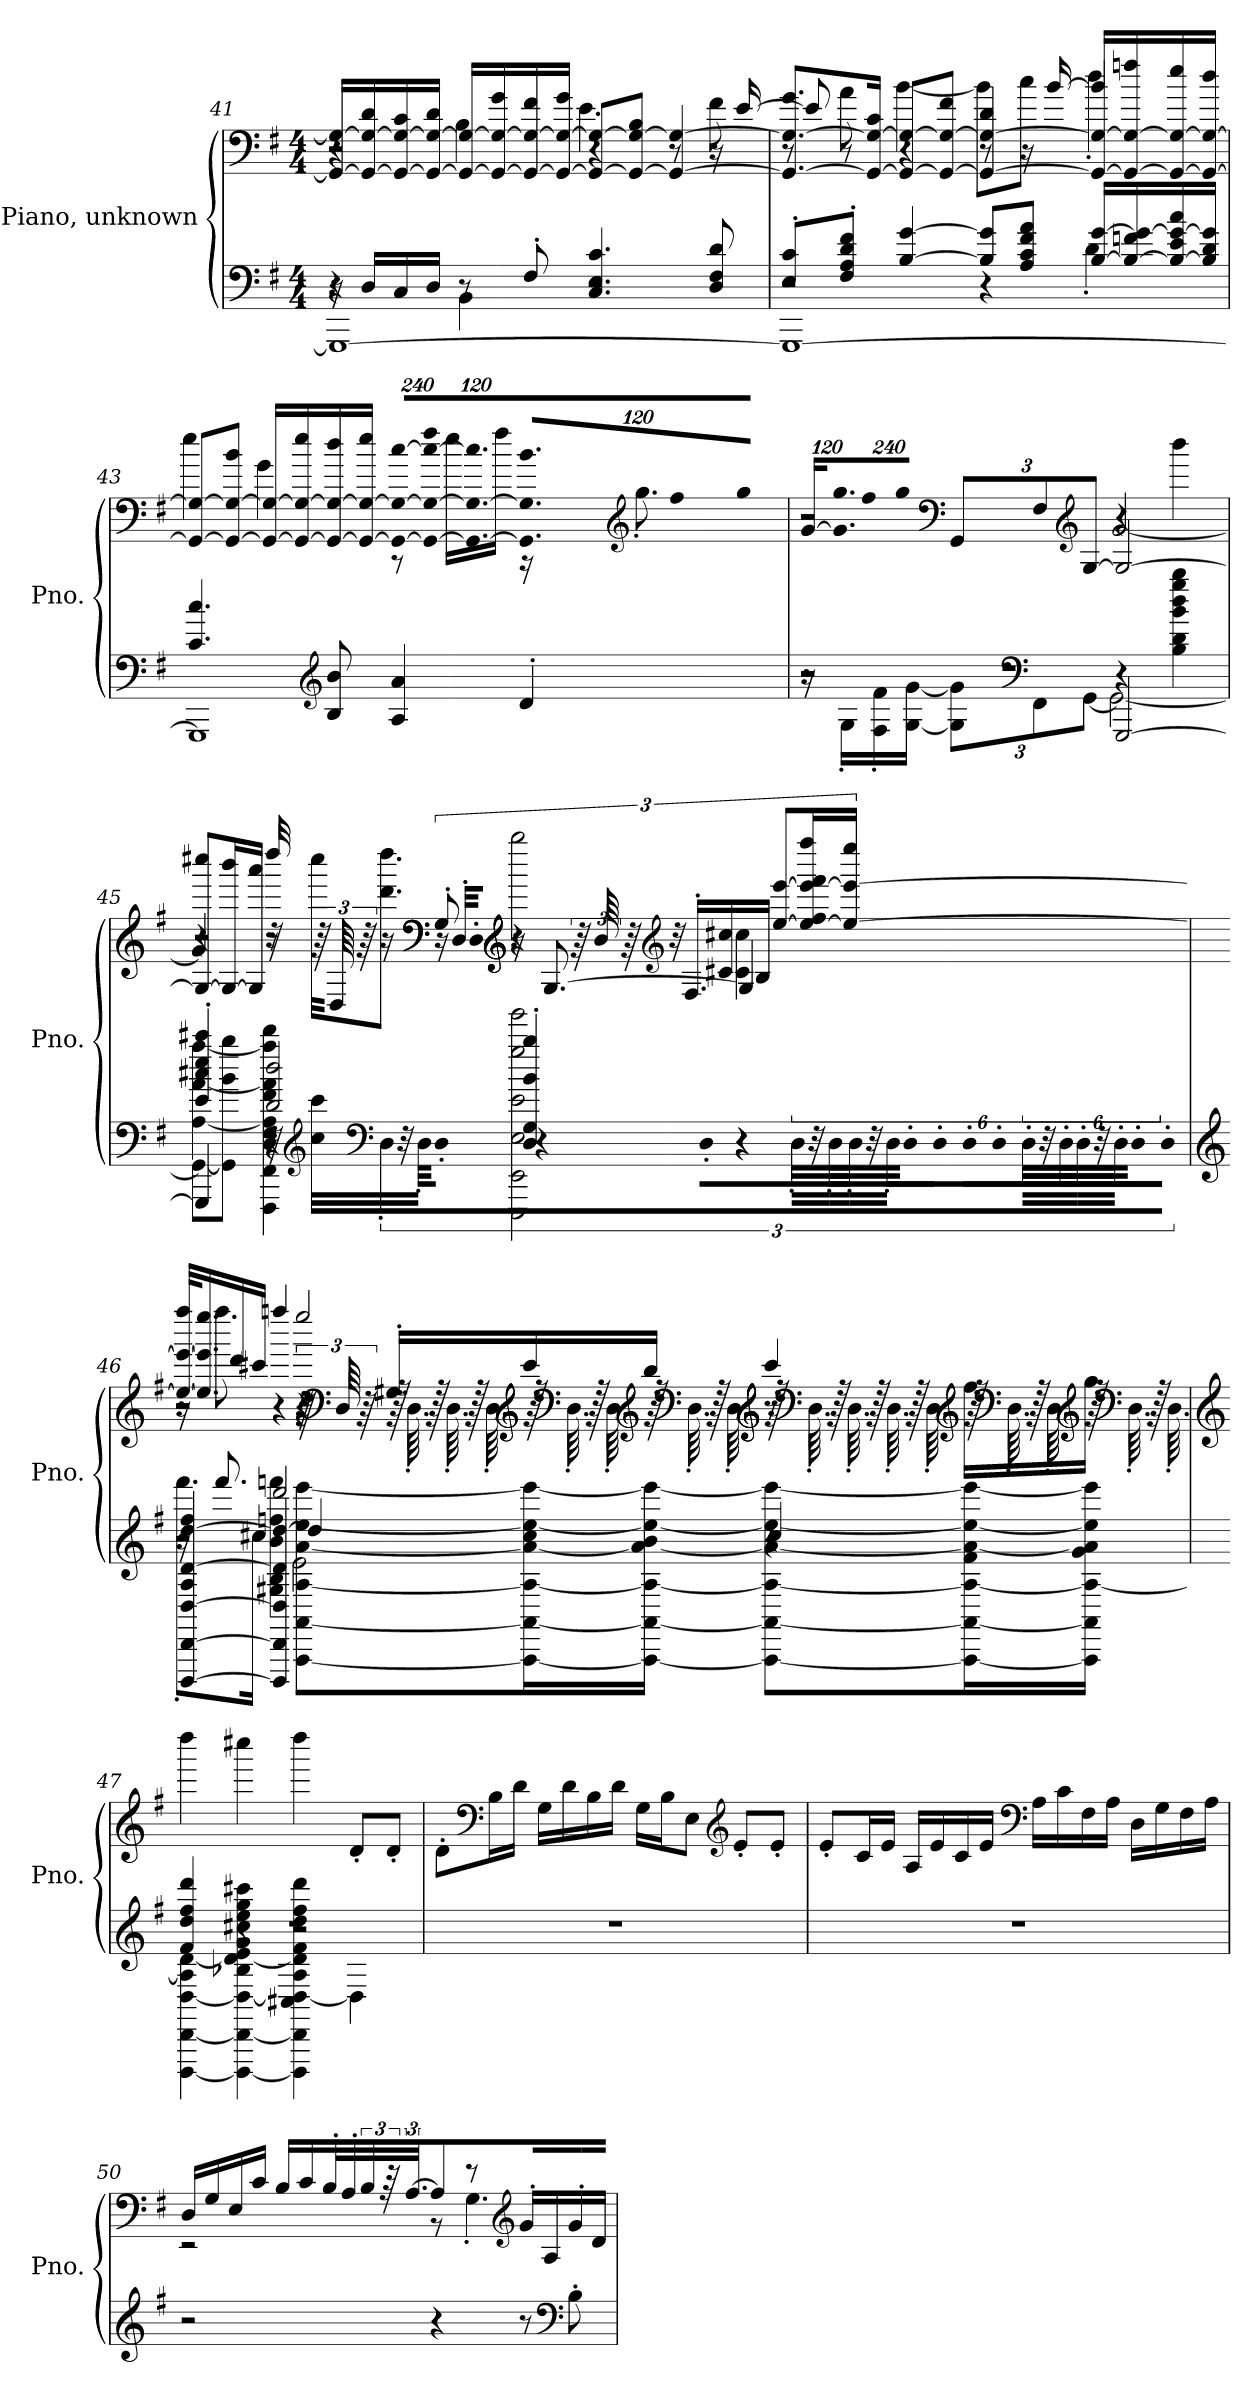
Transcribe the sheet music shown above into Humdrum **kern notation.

**kern	**kern
*part1	*part1
*staff2	*staff1
*I"Piano, unknown	*
*I'Pno.	*
!!LO:LB:g=z
*clefF4	*clefF4
*k[f#]	*k[f#]
*M4/4	*M4/4
=41	=41
*^	*^
*	*^	*	*^
16r	4r	1GGG_	16GG/_ 16G/_LL	4r	2r
16D/LL	.	.	16GG/_ 16G/_ 16d/	.	.
16C/	.	.	16GG/_ 16G/_ 16c/	.	.
16D/JJ	.	.	16GG/_ 16G/_ 16d/JJ	.	.
8r	4BB\	.	16GG/_ 16G/_LL	4B\	.
.	.	.	16GG/_ 16G/_ 16g/	.	.
8F#'/	.	.	16GG/_ 16G/_ 16f#/	.	.
.	.	.	16GG/_ 16G/_ 16g/JJ	.	.
4.C/ 4.E/ 4.c/	2r	.	8GG/_ 8G/_L	4.e\	4r
.	.	.	8GG/_ 8G/_ 8B/J	.	.
.	.	.	4GG/_ 4G/_	.	8r
8D/ 8F#/ 8d/	.	.	.	8f#\	16r
.	.	.	.	.	[16e/
=42	=42	=42	=42	=42	=42
8E/' 8c/'L	2r	1GGG_	8.GG/_ 8.G/_ 8.g/L	8r	8e/]
8F#/' 8A/' 8d/' 8f#/'J	.	.	.	8a\	8r
.	.	.	16GG/_ 16G/_ 16c/Jk	.	.
[4B/ [4g/	.	.	8GG/_ 8G/_L	[4b\	4r
.	.	.	8GG/_ 8G/_ 8f#/J	.	.
8B/] 8g/]L	4r	.	4GG/_ 4G/_ 4d/	8b\L]	8r
8A/ 8c/ 8f#/ 8a/J	.	.	.	8cc\J	16r
.	.	.	.	.	[16b/
[16B/ [16g/LL	4d'\	.	16GG/_ 16G/_LL	4dd'\	4b/]
16B/_ 16fn/ 16g/_	.	.	16GG/_ 16G/_ 16ffn/	.	.
16B/_ 16e/ 16g/_ 16cc/	.	.	16GG/_ 16G/_ 16ee/	.	.
16B/] 16d/ 16g/]JJ	.	.	16GG/_ 16G/_ 16dd/JJ	.	.
*	*v	*v	*	*	*
*	*	*	*v	*v
!!LO:PB:g=z
=43	=43	=43	=43
4.c/ 4.cc/	1GGG]	8GG/_ 8G/_L	4ee\
.	.	8GG/_ 8G/_ 8b/J	.
.	.	16GG/_ 16G/_LL	4g\
.	.	16GG/_ 16G/_ 16ee/	.
*clefG2	*	*	*
8B/ 8b/	.	16GG/_ 16G/_ 16dd/	.
.	.	16GG/_ 16G/_ 16ee/JJ	.
*	*	*Xbrackettup	*
!	!	!LO:N:vis=16	!
4A/ 4a/	.	1920%137GG/_ 1920%137G/_ [1920%137cc/LL	8r
!	!	!LO:N:vis=16	!
.	.	1920%137GG/_ 1920%137G/_ 1920%137cc/_ 1920%137ff#/	.
.	.	.	16ee\LL
!	!	!LO:N:vis=16.	!
.	.	960%103GG/_ 960%103G/_ 960%103cc/]JJ	.
.	.	.	16ff#\JJ
!	!	!LO:N:vis=16.	!
4d'/	.	960%103GG/] 960%103G/] 960%103b/LL	16r
*	*	*clefG2	*
.	.	.	8.gg'\
!	!	!LO:N:vis=16	!
.	.	1920%137ff#/	.
!	!	!LO:N:vis=16	!
.	.	1920%137gg/JJ	.
*	*	*v	*v
=44	=44	=44
*^	*^	*
!	!	!	!	!LO:N:vis=32.
*	*	*	*	*^
*	*	*	*	*	*^
1r	2r	2r	16r	[1920%103g/LLL	2r	2r
!	!	!	!	!LO:N:vis=32.	!	!
.	.	.	.	1920%103g/] 1920%103gg/J	.	.
.	.	.	16G'\LL	.	.	.
!	!	!	!	!LO:N:vis=16	!	!
.	.	.	.	1920%137ff#/	.	.
.	.	.	16F#\' 16f#\'	.	.	.
!	!	!	!	!LO:N:vis=16	!	!
.	.	.	.	1920%137gg/JJ	.	.
.	.	.	[16G\ [16g\JJ	.	.	.
*	*	*	*	*clefF4	*	*
*	*	*	*Xbrackettup	*	*	*
.	.	.	12G\] 12g\]L	12GG/L	.	.
*clefF4	*	*	*	*	*	*
.	.	.	12FF#\	12F#/	.	.
*	*	*	*	*clefG2	*	*
.	.	.	[12GG\J	[12G/J	.	.
.	4r	[2GGG/	2GG\_	2G/_	[2g/	4r
.	4B\ 4d\ 4b\ 4dd\ 4gg\ 4bb\	.	.	.	.	4bbb\
!!LO:LB:g=z
=45	=45	=45	=45	=45	=45	=45
*	*	*	*	*	*	*^
4e/' 4cc#X/' 4ee/' 4ccc#X/'	[4A\ [4a\ [4aa\	4GGG/]	8GG\L_	8G/_ 8cccc#X/L	2r	4g/]	4r
.	.	.	8GG\] 8b\ 8bb\J	16G/_ 16bbb/L	.	.	.
.	.	.	.	16G/] 16aaa/JJ	.	.	.
2d/ 2dd/	4FFF#\ 4FF#\ 4D\ 4F#\ 4A\] 4f#\ 4a\] 4aa\] 4ddd\	4r	32r	32dddd/	.	8r	32r
*clefG2	*	*	*	*	*	*	*
*	*	*	*	*brackettup	*	*	*
.	.	.	32cc#\ 32ccc#\LLL	96r	.	.	32cccc#\KKL
.	.	.	.	96D/	.	.	.
.	.	.	.	96r	.	.	.
*clefF4	*	*	*	*	*	*	*
*	*	*	*brackettup	*	*	*	*
.	.	.	48D'\JJJ	16r	.	.	8.ddd\ 8.dddd\J
.	.	.	48r	.	.	.	.
.	.	.	48D'\KKL	.	.	.	.
*	*	*	*	*clefF4	*	*	*
.	.	.	8D'\J	24r	.	8G'/	.
.	.	.	.	48D'/LLL	.	.	.
.	.	.	.	32D'/JJJ	.	.	.
.	.	.	.	96r	.	.	.
.	.	.	.	96D/	.	.	.
.	.	.	.	96r	.	.	.
*	*	*	*	*clefG2	*	*	*
.	2EEE\ 2EE\ 2E\ 2e\ 2gg\ 2ggg\	4D/' 4G/' 4b/' 4bb/'	32r	32r	4r	16r	2gggg\
.	.	.	32D'\LLL	16.F#'/LL	.	.	.
.	.	.	48D'\JJJ	.	.	[8.G/	.
.	.	.	48r	.	.	.	.
.	.	.	48D'\LLL	.	.	.	.
.	.	.	48D'\JJJ	16c#X/ 16cc#X/	.	.	.
.	.	.	48r	.	.	.	.
.	.	.	48D'\LLL	.	.	.	.
.	.	.	32D'\	16B/JJ	.	.	.
.	.	.	32D'\JJJ	.	.	.	.
4r	.	4r	32D'\LLL	[8ee/ [8eee/L	4c#\ 4cc#\	4G/]	.
.	.	.	32D'\	.	.	.	.
.	.	.	48D'\JJJ	.	.	.	.
.	.	.	48r	.	.	.	.
.	.	.	48D'\LLL	.	.	.	.
.	.	.	48D'\JJJ	16ee/_ 16ff#/ 16eee/_ 16fff#/ 16ffff#/L	.	.	.
.	.	.	48r	.	.	.	.
.	.	.	48D'\LLL	.	.	.	.
.	.	.	32D'\	16ee/_ 16eee/_ 16eeee/JJ	.	.	.
.	.	.	32D'\JJJ	.	.	.	.
!!LO:LB:g=z	!!	!!	!!
=46	=46	=46	=46	=46	=46	=46	=46
*clefG2	*	*	*	*	*	*	*
16r	8.fff#'\L	[4DDD/ [4DD/ [4D/ 4A/ [4d/ [4dd/ 4ff#/	2r	32ee/_ 32eee/_ 32ffff#/KLL	2r	2r	16r
.	.	.	.	16.ee/] 16.eee/] 16.eeee/	.	.	.
8.fff#/	.	.	.	.	.	.	8.ffff#\
.	.	.	.	16ddd/	.	.	.
.	16cc#X\Jk	.	.	16ccc#X/JJ	.	.	.
2ddd/	4G#X\ 4B\ 4b\ 4ffn\ 4fffn\	4DDD/] 4DD/] 4D/] 4d/] 4dd/_	.	4ffffn/	.	.	4r
.	[8AAA\ [8AA\ [8A\ [8a\ [8ee\ [8eee\L	4dd/]	2e\	96r	4r	2eeee/	32r
*	*	*	*	*clefF4	*	*	*
.	.	.	.	96D/	.	.	.
.	.	.	.	96r	.	.	.
.	.	.	.	16.G#X'/LL	.	.	128r
.	.	.	.	.	.	.	64.D'\
.	.	.	.	.	.	.	128r
.	.	.	.	.	.	.	64.D'\
.	.	.	.	.	.	.	128r
.	.	.	.	.	.	.	64.D'\
*	*	*	*	*clefG2	*	*	*
.	16AAA\_ 16AA\_ 16A\_ 16a\_ 16cc#\ 16ee\_ 16eee\_L	.	.	16ccc#/	.	.	128r
*	*	*	*	*clefF4	*	*	*
.	.	.	.	.	.	.	64.D'\
.	.	.	.	.	.	.	128r
.	.	.	.	.	.	.	64.D'\
*	*	*	*	*clefG2	*	*	*
.	16AAA\_ 16AA\_ 16A\_ 16a\_ 16b\ 16ee\_ 16eee\_JJ	.	.	16bb/JJ	.	.	128r
*	*	*	*	*clefF4	*	*	*
.	.	.	.	.	.	.	64.D'\
.	.	.	.	.	.	.	128r
.	.	.	.	.	.	.	64.D'\
*	*	*	*	*clefG2	*	*	*
4r	8AAA\_ 8AA\_ 8A\_ 8a\_ 8ee\_ 8eee\_L	4cc#/	.	4ccc#/	8r	.	128r
*	*	*	*	*clefF4	*	*	*
.	.	.	.	.	.	.	64.D'\
.	.	.	.	.	.	.	128r
.	.	.	.	.	.	.	64.D'\
.	.	.	.	.	.	.	128r
.	.	.	.	.	.	.	64.D'\
.	.	.	.	.	.	.	128r
.	.	.	.	.	.	.	64.D'\
*	*	*	*	*clefG2	*	*	*
.	16AAA\_ 16AA\_ 16A\_ 16f#\ 16a\_ 16ee\_ 16eee\_L	.	.	.	16ff#\LL	.	128r
*	*	*	*	*clefF4	*	*	*
.	.	.	.	.	.	.	64.D'\
.	.	.	.	.	.	.	128r
.	.	.	.	.	.	.	64.D'\
*	*	*	*	*clefG2	*	*	*
.	16AAA\] 16AA\] 16A\_ 16g\ 16a\] 16ee\] 16eee\]JJ	.	.	.	16gg\JJ	.	128r
*	*	*	*	*clefF4	*	*	*
.	.	.	.	.	.	.	64.D'\
.	.	.	.	.	.	.	128r
.	.	.	.	.	.	.	64.D'\
*v	*v	*v	*v	*	*	*	*
*	*v	*v	*v	*v
!!LO:LB:g=z
=47	=47
*	*clefG2
*^	*
*	*^	*
1r	[4DDD\ [4DD\ [4D\ 4A\] [4d\	4f#/ 4dd/ 4ff#/ 4ddd/	4dddd\
.	4DDD\_ 4DD\_ 4D\_ 4B-X\ 4d\_ 4e\ 4g\ 4cc#X\ 4ee\ 4gg\ 4ccc#X\	4r	4cccc#X\
.	4DDD\] 4DD\] 4C#X\ 4D\_ 4A\ 4d\] 4f#\ 4dd\ 4ff#\ 4ddd\	2r	4dddd\
.	4D\]	.	8d'/L
.	.	.	8d'/J
*v	*v	*v	*
=48	=48
1r	8d'\L
*	*clefF4
.	16B\L
.	16d\JJ
.	16G\LL
.	16d\
.	16B\
.	16d\JJ
.	16G\LL
.	16B\J
.	8E\J
*	*clefG2
.	8e'/L
.	8e'/J
=49	=49
1r	8e'/L
.	16c/L
.	16e/JJ
.	16A/LL
.	16e/
.	16c/
.	16e/JJ
*	*clefF4
.	16A\LL
.	16c\
.	16F#\
.	16A\JJ
.	16D\LL
.	16G\
.	16F#\
.	16A\JJ
!!LO:LB:g=z
=50	=50
*	*^
2r	16D/LL	2r
.	16G/	.
.	16E/	.
.	16c/JJ	.
.	16B/LL	.
.	16c/	.
.	32B'/L	.
.	32A'/	.
.	48B/JJJ	.
.	96r	.
.	[48.A/	.
4r	8A/]	8r
.	8r	4.G'\
*	*clefG2	*
8r	16g'/LL	.
.	16A/	.
*clefF4	*	*
8B'\	16g'/	.
.	16d/JJ	.
*	*v	*v
=	=
*-	*-
